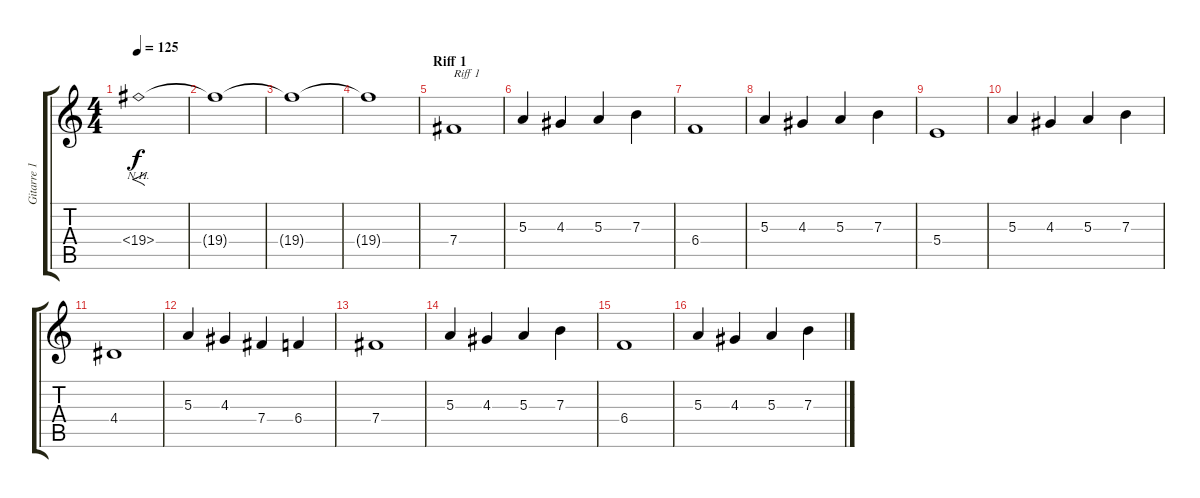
\track ("Gitarre 1 (left)" "Gitarre 1 ") {instrument distortionguitar}
\staff {score tabs}
\tuning (Db4 Ab3 E3 B2 Gb2 Db2) {hide}
\ts (4 4)
\tempo 125
\clef g2
\ks c
19.4{nh}.1{f dy f instrument distortionguitar} |
19.4{t}.1 |
19.4{t}.1 |
19.4{t}.1 |
\section ("" "Riff 1")
7.4.1{txt "Riff 1"} |
5.3.4 4.3.4 5.3.4 7.3.4 |
6.4.1 |
5.3.4 4.3.4 5.3.4 7.3.4 |
5.4.1 |
5.3.4 4.3.4 5.3.4 7.3.4 |
4.4.1 |
5.3.4 4.3.4 7.4.4 6.4.4 |
7.4.1 |
5.3.4 4.3.4 5.3.4 7.3.4 |
6.4.1 |
5.3.4 4.3.4 5.3.4 7.3.4
